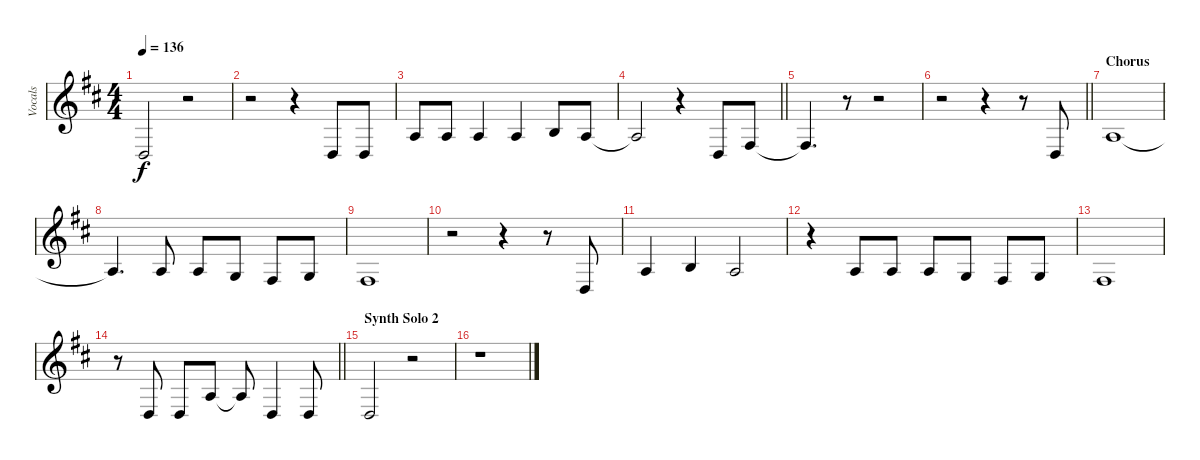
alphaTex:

\track ("Vocals" "Vocals") {instrument oboe}
\staff {score}
\tuning (E4 B3 G3 D3 A2 E2) {hide}
\ts (4 4)
\tempo 136
\clef g2
\ks bminor
0.4{t}.2{dy f} r.2 |
r.2 r.4 0.4.8 0.4.8 |
2.3.8 2.3.8 2.3.4 2.3.4 0.2.8 2.3.8 |
\barLineRight lightlight
2.3{t}.2 r.4 0.4.8 4.4.8 |
4.4{t}.4{d} r.8 r.2 |
\barLineRight lightlight
r.2 r.4 r.8 0.4.8 |
\section ("" "Chorus")
2.3.1 |
2.3{t}.4{d} 2.3.8 2.3.8 0.3.8 4.4.8 0.3.8 |
4.4.1 |
r.2 r.4 r.8 0.4.8 |
2.3.4 0.2.4 2.3.2 |
r.4 2.3.8 2.3.8 2.3.8 0.3.8 4.4.8 0.3.8 |
4.4.1 |
\barLineRight lightlight
r.8 0.4.8 0.4.8 2.3.8 2.3{t}.8 0.4.4 0.4.8 |
\section ("" "Synth Solo 2")
0.4.2 r.2 |
r.1
